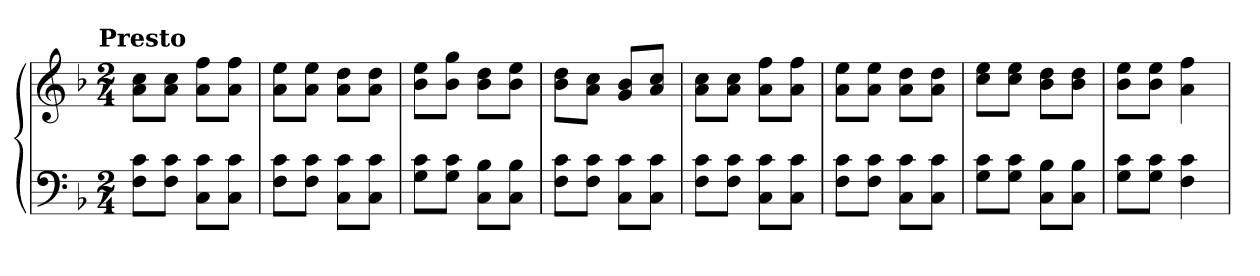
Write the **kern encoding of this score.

**kern	**kern
*part1	*part1
*staff2	*staff1
*clefF4	*clefG2
*k[b-]	*k[b-]
!!LO:TX:omd:t=Presto
*M2/4	*M2/4
*MM120	*MM120
=1	=1
8F\ 8c\L	8a\ 8cc\L
8F\ 8c\J	8a\ 8cc\J
8C\ 8c\L	8a\ 8ff\L
8C\ 8c\J	8a\ 8ff\J
=2	=2
8F\ 8c\L	8a\ 8ee\L
8F\ 8c\J	8a\ 8ee\J
8C\ 8c\L	8a\ 8dd\L
8C\ 8c\J	8a\ 8dd\J
=3	=3
8G\ 8c\L	8b-\ 8ee\L
8G\ 8c\J	8b-\ 8gg\J
8C\ 8B-\L	8b-\ 8dd\L
8C\ 8B-\J	8b-\ 8ee\J
=4	=4
8F\ 8c\L	8b-\ 8dd\L
8F\ 8c\J	8a\ 8cc\J
8C\ 8c\L	8g/ 8b-/L
8C\ 8c\J	8a/ 8cc/J
=5	=5
8F\ 8c\L	8a\ 8cc\L
8F\ 8c\J	8a\ 8cc\J
8C\ 8c\L	8a\ 8ff\L
8C\ 8c\J	8a\ 8ff\J
=6	=6
8F\ 8c\L	8a\ 8ee\L
8F\ 8c\J	8a\ 8ee\J
8C\ 8c\L	8a\ 8dd\L
8C\ 8c\J	8a\ 8dd\J
=7	=7
8G\ 8c\L	8cc\ 8ee\L
8G\ 8c\J	8cc\ 8ee\J
8C\ 8B-\L	8b-\ 8dd\L
8C\ 8B-\J	8b-\ 8dd\J
=8	=8
8G\ 8c\L	8b-\ 8ee\L
8G\ 8c\J	8b-\ 8ee\J
4F\ 4c\	4a\ 4ff\
=	=
*-	*-
